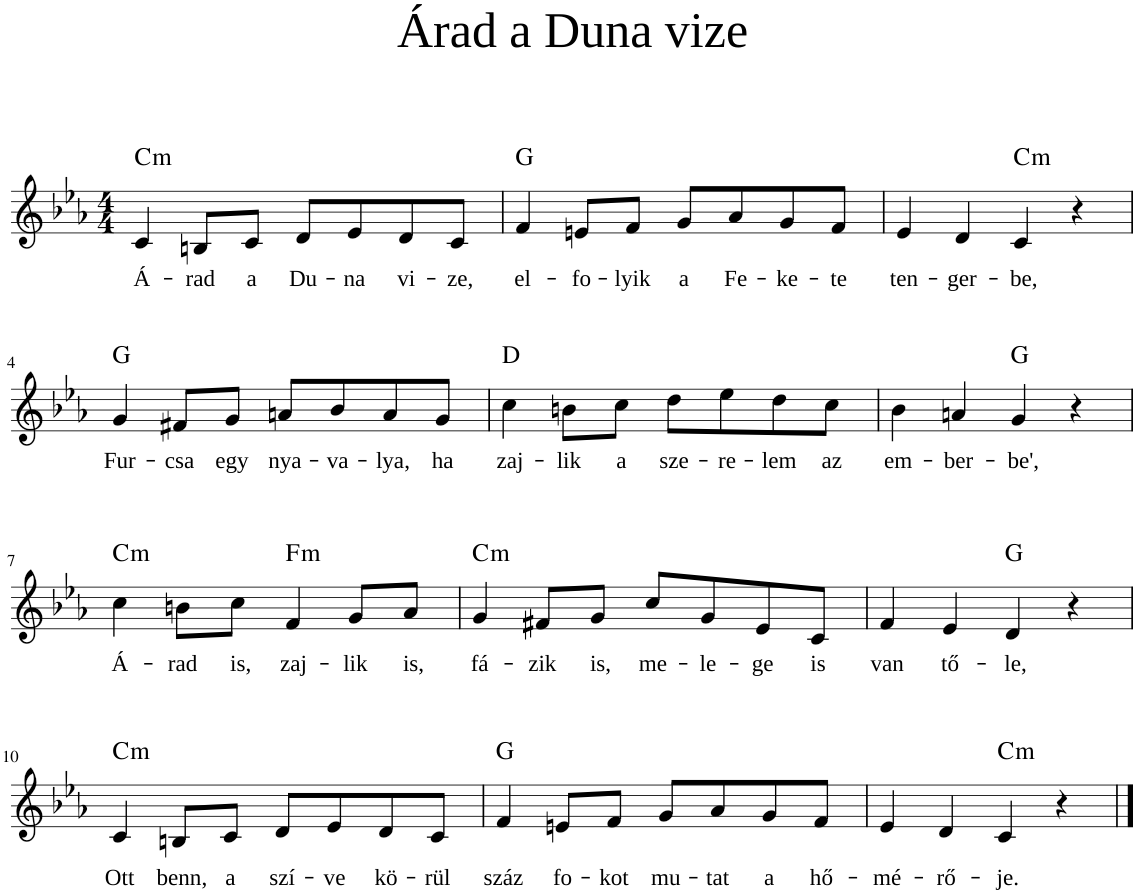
**kern	**text	**harte
*part1	*part1	*part1
*staff1	*staff1	*
*I"Piano	*	*
*I'Pno	*	*
*clefG2	*	*
*k[b-e-a-]	*	*
*M4/4	*	*
=1	=1	=1
!	!LO:LY:b	!LO:H:kt=m
4c/	Á-	C:min
!	!LO:LY:b	!
8Bn/L	rad	.
!	!LO:LY:b	!
8c/J	a	.
!	!LO:LY:b	!
8d/L	Du-	.
!	!LO:LY:b	!
8e-/	na	.
!	!LO:LY:b	!
8d/	vi-	.
!	!LO:LY:b	!
8c/J	ze,	.
=2	=2	=2
!	!LO:LY:b	!
4f/	el-	G:maj
!	!LO:LY:b	!
8en/L	fo-	.
!	!LO:LY:b	!
8f/J	lyik	.
!	!LO:LY:b	!
8g/L	a	.
!	!LO:LY:b	!
8a-/	Fe-	.
!	!LO:LY:b	!
8g/	ke-	.
!	!LO:LY:b	!
8f/J	te	.
=3	=3	=3
!	!LO:LY:b	!
4e-/	ten-	.
!	!LO:LY:b	!
4d/	ger-	.
!	!LO:LY:b	!LO:H:kt=m
4c/	be,	C:min
4r	.	.
!!LO:LB:g=z
=4	=4	=4
!	!LO:LY:b	!
4g/	Fur-	G:maj
!	!LO:LY:b	!
8f#X/L	csa	.
!	!LO:LY:b	!
8g/J	egy	.
!	!LO:LY:b	!
8an/L	nya-	.
!	!LO:LY:b	!
8b-/	va-	.
!	!LO:LY:b	!
8a/	lya,	.
!	!LO:LY:b	!
8g/J	ha	.
=5	=5	=5
!	!LO:LY:b	!
4cc\	zaj-	D:maj
!	!LO:LY:b	!
8bn\L	lik	.
!	!LO:LY:b	!
8cc\J	a	.
!	!LO:LY:b	!
8dd\L	sze-	.
!	!LO:LY:b	!
8ee-\	re-	.
!	!LO:LY:b	!
8dd\	lem	.
!	!LO:LY:b	!
8cc\J	az	.
=6	=6	=6
!	!LO:LY:b	!
4b-\	em-	.
!	!LO:LY:b	!
4an/	ber-	.
!	!LO:LY:b	!
4g/	be',	G:maj
4r	.	.
!!LO:LB:g=z
=7	=7	=7
!	!LO:LY:b	!LO:H:kt=m
4cc\	Á-	C:min
!	!LO:LY:b	!
8bn\L	rad	.
!	!LO:LY:b	!
8cc\J	is,	.
!	!LO:LY:b	!LO:H:kt=m
4f/	zaj-	F:min
!	!LO:LY:b	!
8g/L	lik	.
!	!LO:LY:b	!
8a-/J	is,	.
=8	=8	=8
!	!LO:LY:b	!LO:H:kt=m
4g/	fá-	C:min
!	!LO:LY:b	!
8f#X/L	zik	.
!	!LO:LY:b	!
8g/J	is,	.
!	!LO:LY:b	!
8cc/L	me-	.
!	!LO:LY:b	!
8g/	le-	.
!	!LO:LY:b	!
8e-/	ge	.
!	!LO:LY:b	!
8c/J	is	.
=9	=9	=9
!	!LO:LY:b	!
4f/	van	.
!	!LO:LY:b	!
4e-/	tő-	.
!	!LO:LY:b	!
4d/	le,	G:maj
4r	.	.
!!LO:LB:g=z
=10	=10	=10
!	!LO:LY:b	!LO:H:kt=m
4c/	Ott	C:min
!	!LO:LY:b	!
8Bn/L	benn,	.
!	!LO:LY:b	!
8c/J	a	.
!	!LO:LY:b	!
8d/L	szí-	.
!	!LO:LY:b	!
8e-/	ve	.
!	!LO:LY:b	!
8d/	kö-	.
!	!LO:LY:b	!
8c/J	rül	.
=11	=11	=11
!	!LO:LY:b	!
4f/	száz	G:maj
!	!LO:LY:b	!
8en/L	fo-	.
!	!LO:LY:b	!
8f/J	kot	.
!	!LO:LY:b	!
8g/L	mu-	.
!	!LO:LY:b	!
8a-/	tat	.
!	!LO:LY:b	!
8g/	a	.
!	!LO:LY:b	!
8f/J	hő-	.
=12	=12	=12
!	!LO:LY:b	!
4e-/	mé-	.
!	!LO:LY:b	!
4d/	rő-	.
!	!LO:LY:b	!LO:H:kt=m
4c/	je.	C:min
4r	.	.
==	==	==
*-	*-	*-
